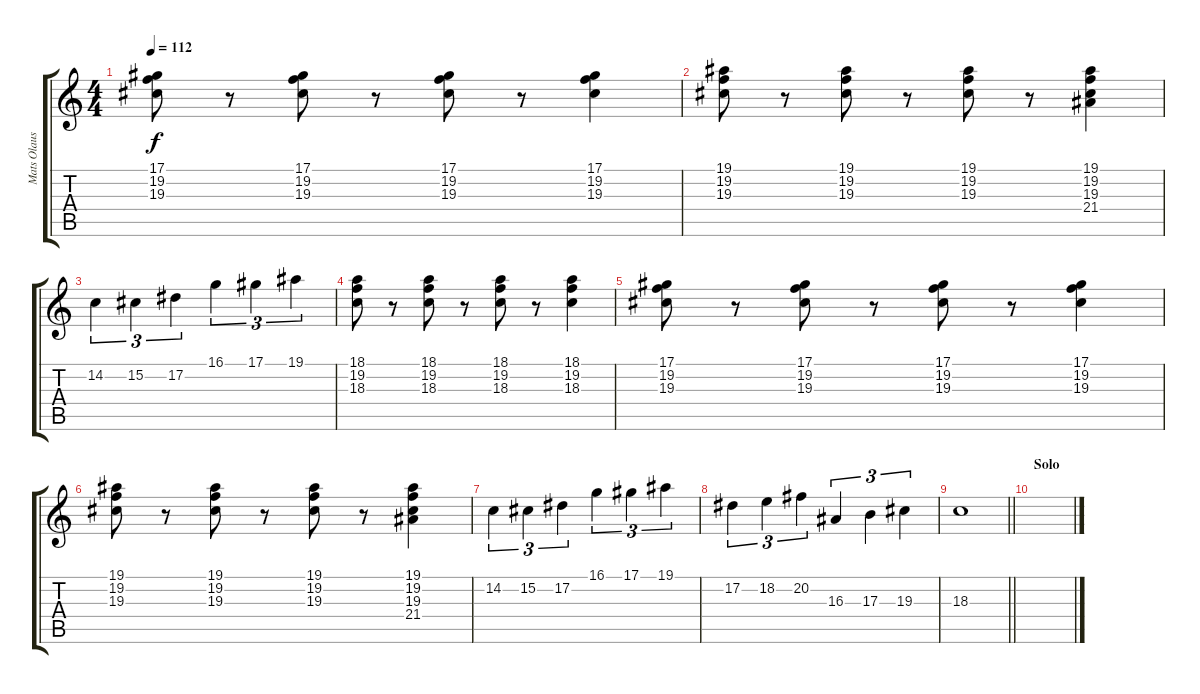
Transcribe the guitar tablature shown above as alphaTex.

\track ("Mats Olausson" "Mats Olaus") {instrument violin}
\staff {score tabs}
\tuning (Eb4 Bb3 Gb3 Db3 Ab2 Eb2) {hide}
\ts (4 4)
\tempo 112
\clef g2
\ks c
(17.1 19.2 19.3).8{dy f} r.8 (17.1 19.2 19.3).8 r.8 (17.1 19.2 19.3).8 r.8 (17.1 19.2 19.3).4 |
(19.1 19.2 19.3).8 r.8 (19.1 19.2 19.3).8 r.8 (19.1 19.2 19.3).8 r.8 (19.1 19.2 19.3 21.4).4 |
14.2.4{tu (3 2)} 15.2.4{tu (3 2)} 17.2.4{tu (3 2)} 16.1.4{tu (3 2)} 17.1.4{tu (3 2)} 19.1.4{tu (3 2)} |
(18.1 19.2 18.3).8 r.8 (18.1 19.2 18.3).8 r.8 (18.1 19.2 18.3).8 r.8 (18.1 19.2 18.3).4 |
(17.1 19.2 19.3).8 r.8 (17.1 19.2 19.3).8 r.8 (17.1 19.2 19.3).8 r.8 (17.1 19.2 19.3).4 |
(19.1 19.2 19.3).8 r.8 (19.1 19.2 19.3).8 r.8 (19.1 19.2 19.3).8 r.8 (19.1 19.2 19.3 21.4).4 |
14.2.4{tu (3 2)} 15.2.4{tu (3 2)} 17.2.4{tu (3 2)} 16.1.4{tu (3 2)} 17.1.4{tu (3 2)} 19.1.4{tu (3 2)} |
17.2.4{tu (3 2)} 18.2.4{tu (3 2)} 20.2.4{tu (3 2)} 16.3.4{tu (3 2)} 17.3.4{tu (3 2)} 19.3.4{tu (3 2)} |
\barLineRight lightlight
18.3.1 |
\section ("" "Solo")
